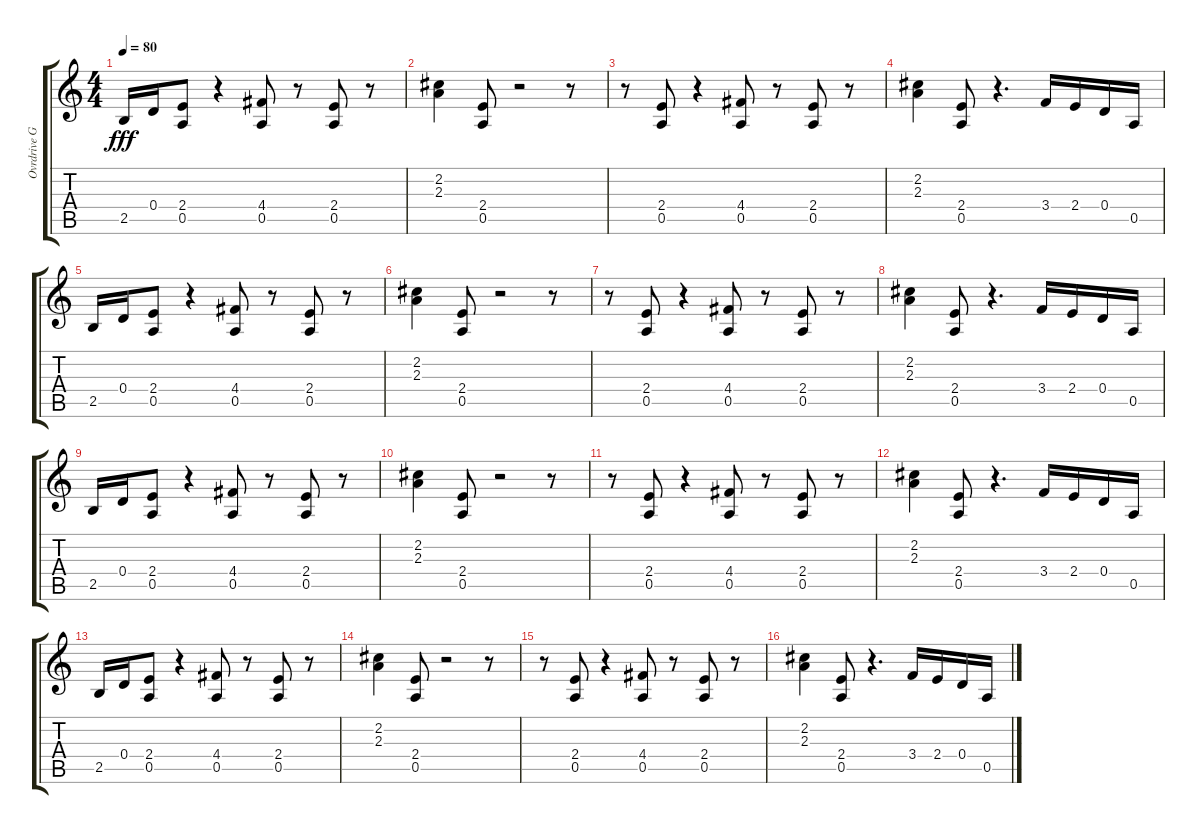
\track ("Ovrdrive Guit.      " "Ovrdrive G") {instrument overdrivenguitar}
\staff {score tabs}
\tuning (E4 B3 G3 D3 A2 E2) {hide}
\ts (4 4)
\tempo 80
\clef g2
\ks c
2.5.16{dy fff} 0.4.16 (2.4 0.5).8 r.4 (4.4 0.5).8 r.8 (2.4 0.5).8 r.8 |
(2.2 2.3).4 (2.4 0.5).8 r.2 r.8 |
r.8 (2.4 0.5).8 r.4 (4.4 0.5).8 r.8 (2.4 0.5).8 r.8 |
(2.2 2.3).4 (2.4 0.5).8 r.4{d} 3.4.16 2.4.16 0.4.16 0.5.16 |
2.5.16 0.4.16 (2.4 0.5).8 r.4 (4.4 0.5).8 r.8 (2.4 0.5).8 r.8 |
(2.2 2.3).4 (2.4 0.5).8 r.2 r.8 |
r.8 (2.4 0.5).8 r.4 (4.4 0.5).8 r.8 (2.4 0.5).8 r.8 |
(2.2 2.3).4 (2.4 0.5).8 r.4{d} 3.4.16 2.4.16 0.4.16 0.5.16 |
2.5.16 0.4.16 (2.4 0.5).8 r.4 (4.4 0.5).8 r.8 (2.4 0.5).8 r.8 |
(2.2 2.3).4 (2.4 0.5).8 r.2 r.8 |
r.8 (2.4 0.5).8 r.4 (4.4 0.5).8 r.8 (2.4 0.5).8 r.8 |
(2.2 2.3).4 (2.4 0.5).8 r.4{d} 3.4.16 2.4.16 0.4.16 0.5.16 |
2.5.16 0.4.16 (2.4 0.5).8 r.4 (4.4 0.5).8 r.8 (2.4 0.5).8 r.8 |
(2.2 2.3).4 (2.4 0.5).8 r.2 r.8 |
r.8 (2.4 0.5).8 r.4 (4.4 0.5).8 r.8 (2.4 0.5).8 r.8 |
(2.2 2.3).4 (2.4 0.5).8 r.4{d} 3.4.16 2.4.16 0.4.16 0.5.16
